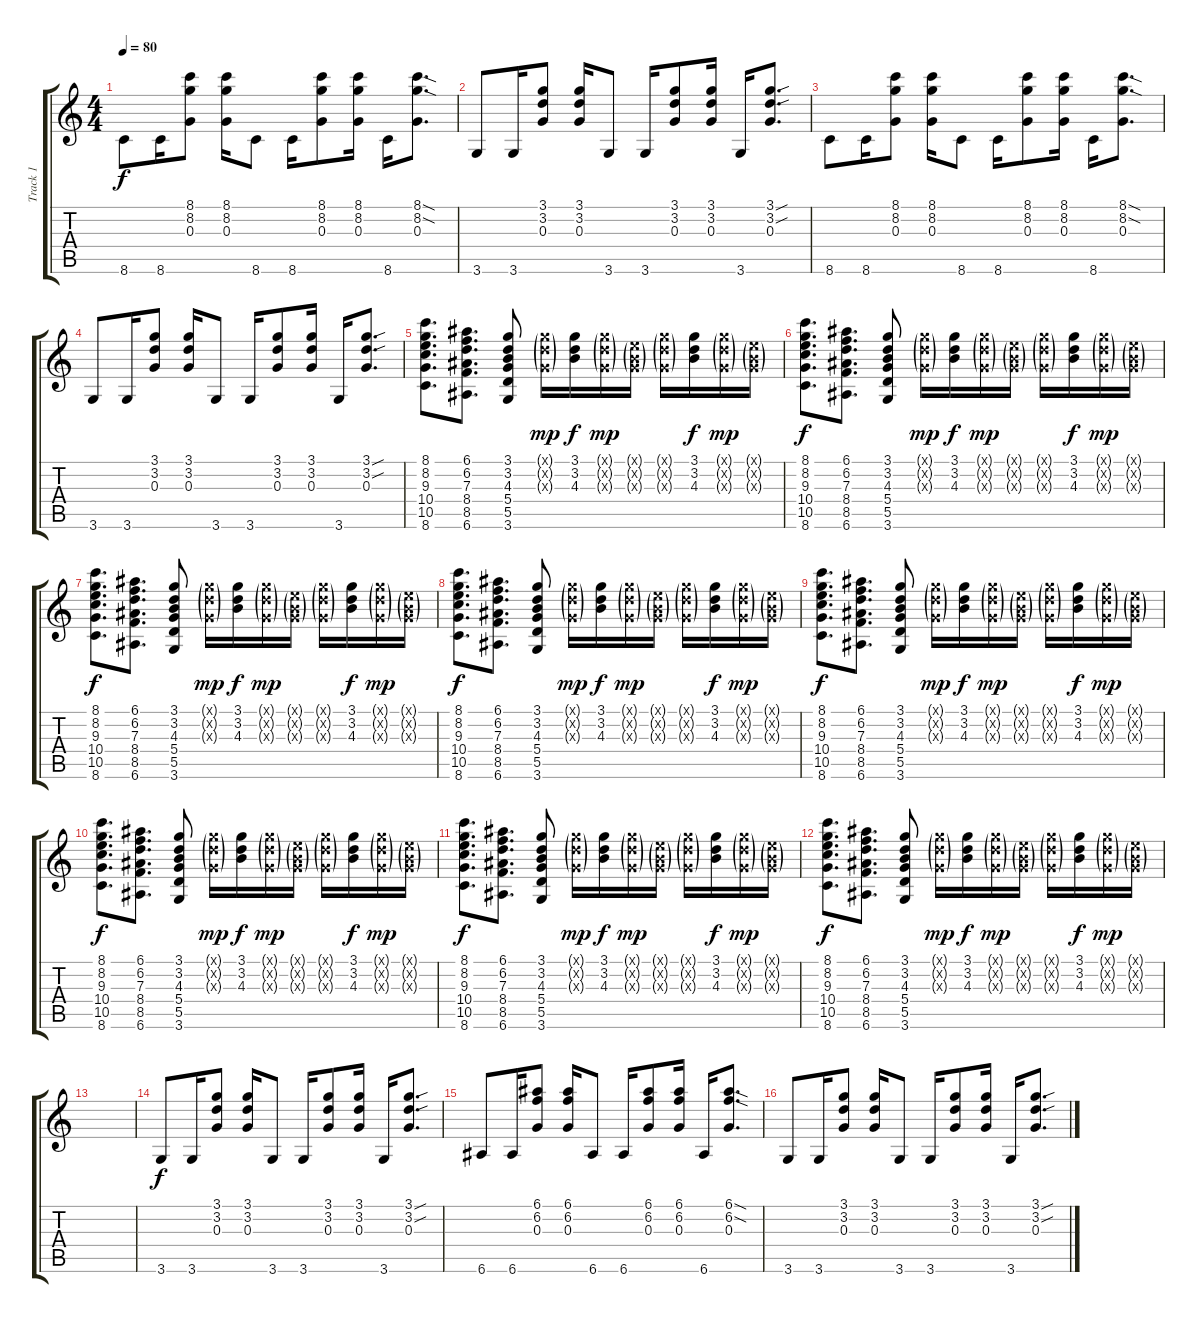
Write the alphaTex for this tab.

\track ("Track 1" "Track 1") {instrument electricguitarclean}
\staff {score tabs}
\tuning (E4 B3 G3 D3 A2 E2) {hide}
\ts (4 4)
\tempo 80
\clef g2
\ks c
8.6.8{dy f} 8.6.16 (8.1 8.2 0.3).8 (8.1 8.2 0.3).16 8.6.8 8.6.16 (8.1 8.2 0.3).8 (8.1 8.2 0.3).16 8.6.16 (8.1{sod} 8.2{sod} 0.3).8{d} |
3.6.8 3.6.16 (3.1 3.2 0.3).8 (3.1 3.2 0.3).16 3.6.8 3.6.16 (3.1 3.2 0.3).8 (3.1 3.2 0.3).16 3.6.16 (3.1{sou} 3.2{sou} 0.3).8{d} |
8.6.8 8.6.16 (8.1 8.2 0.3).8 (8.1 8.2 0.3).16 8.6.8 8.6.16 (8.1 8.2 0.3).8 (8.1 8.2 0.3).16 8.6.16 (8.1{sod} 8.2{sod} 0.3).8{d} |
3.6.8 3.6.16 (3.1 3.2 0.3).8 (3.1 3.2 0.3).16 3.6.8 3.6.16 (3.1 3.2 0.3).8 (3.1 3.2 0.3).16 3.6.16 (3.1{sou} 3.2{sou} 0.3).8{d} |
(8.1 8.2 9.3 10.4 10.5 8.6).8{d} (6.1 6.2 7.3 8.4 8.5 6.6).8{d} (3.1 3.2 4.3 5.4 5.5 3.6).8 (3.1{g x} 3.2{g x} 0.3{g x}).16{dy mp} (3.1 3.2 4.3).16{dy f} (3.1{g x} 3.2{g x} 0.3{g x}).16{dy mp} (0.1{g x} 0.2{g x} 0.3{g x}).16 (3.1{g x} 3.2{g x} 0.3{g x}).16 (3.1 3.2 4.3).16{dy f} (3.1{g x} 3.2{g x} 0.3{g x}).16{dy mp} (0.1{g x} 0.2{g x} 0.3{g x}).16 |
(8.1 8.2 9.3 10.4 10.5 8.6).8{d dy f} (6.1 6.2 7.3 8.4 8.5 6.6).8{d} (3.1 3.2 4.3 5.4 5.5 3.6).8 (3.1{g x} 3.2{g x} 0.3{g x}).16{dy mp} (3.1 3.2 4.3).16{dy f} (3.1{g x} 3.2{g x} 0.3{g x}).16{dy mp} (0.1{g x} 0.2{g x} 0.3{g x}).16 (3.1{g x} 3.2{g x} 0.3{g x}).16 (3.1 3.2 4.3).16{dy f} (3.1{g x} 3.2{g x} 0.3{g x}).16{dy mp} (0.1{g x} 0.2{g x} 0.3{g x}).16 |
(8.1 8.2 9.3 10.4 10.5 8.6).8{d dy f} (6.1 6.2 7.3 8.4 8.5 6.6).8{d} (3.1 3.2 4.3 5.4 5.5 3.6).8 (3.1{g x} 3.2{g x} 0.3{g x}).16{dy mp} (3.1 3.2 4.3).16{dy f} (3.1{g x} 3.2{g x} 0.3{g x}).16{dy mp} (0.1{g x} 0.2{g x} 0.3{g x}).16 (3.1{g x} 3.2{g x} 0.3{g x}).16 (3.1 3.2 4.3).16{dy f} (3.1{g x} 3.2{g x} 0.3{g x}).16{dy mp} (0.1{g x} 0.2{g x} 0.3{g x}).16 |
(8.1 8.2 9.3 10.4 10.5 8.6).8{d dy f} (6.1 6.2 7.3 8.4 8.5 6.6).8{d} (3.1 3.2 4.3 5.4 5.5 3.6).8 (3.1{g x} 3.2{g x} 0.3{g x}).16{dy mp} (3.1 3.2 4.3).16{dy f} (3.1{g x} 3.2{g x} 0.3{g x}).16{dy mp} (0.1{g x} 0.2{g x} 0.3{g x}).16 (3.1{g x} 3.2{g x} 0.3{g x}).16 (3.1 3.2 4.3).16{dy f} (3.1{g x} 3.2{g x} 0.3{g x}).16{dy mp} (0.1{g x} 0.2{g x} 0.3{g x}).16 |
(8.1 8.2 9.3 10.4 10.5 8.6).8{d dy f} (6.1 6.2 7.3 8.4 8.5 6.6).8{d} (3.1 3.2 4.3 5.4 5.5 3.6).8 (3.1{g x} 3.2{g x} 0.3{g x}).16{dy mp} (3.1 3.2 4.3).16{dy f} (3.1{g x} 3.2{g x} 0.3{g x}).16{dy mp} (0.1{g x} 0.2{g x} 0.3{g x}).16 (3.1{g x} 3.2{g x} 0.3{g x}).16 (3.1 3.2 4.3).16{dy f} (3.1{g x} 3.2{g x} 0.3{g x}).16{dy mp} (0.1{g x} 0.2{g x} 0.3{g x}).16 |
(8.1 8.2 9.3 10.4 10.5 8.6).8{d dy f} (6.1 6.2 7.3 8.4 8.5 6.6).8{d} (3.1 3.2 4.3 5.4 5.5 3.6).8 (3.1{g x} 3.2{g x} 0.3{g x}).16{dy mp} (3.1 3.2 4.3).16{dy f} (3.1{g x} 3.2{g x} 0.3{g x}).16{dy mp} (0.1{g x} 0.2{g x} 0.3{g x}).16 (3.1{g x} 3.2{g x} 0.3{g x}).16 (3.1 3.2 4.3).16{dy f} (3.1{g x} 3.2{g x} 0.3{g x}).16{dy mp} (0.1{g x} 0.2{g x} 0.3{g x}).16 |
(8.1 8.2 9.3 10.4 10.5 8.6).8{d dy f} (6.1 6.2 7.3 8.4 8.5 6.6).8{d} (3.1 3.2 4.3 5.4 5.5 3.6).8 (3.1{g x} 3.2{g x} 0.3{g x}).16{dy mp} (3.1 3.2 4.3).16{dy f} (3.1{g x} 3.2{g x} 0.3{g x}).16{dy mp} (0.1{g x} 0.2{g x} 0.3{g x}).16 (3.1{g x} 3.2{g x} 0.3{g x}).16 (3.1 3.2 4.3).16{dy f} (3.1{g x} 3.2{g x} 0.3{g x}).16{dy mp} (0.1{g x} 0.2{g x} 0.3{g x}).16 |
(8.1 8.2 9.3 10.4 10.5 8.6).8{d dy f} (6.1 6.2 7.3 8.4 8.5 6.6).8{d} (3.1 3.2 4.3 5.4 5.5 3.6).8 (3.1{g x} 3.2{g x} 0.3{g x}).16{dy mp} (3.1 3.2 4.3).16{dy f} (3.1{g x} 3.2{g x} 0.3{g x}).16{dy mp} (0.1{g x} 0.2{g x} 0.3{g x}).16 (3.1{g x} 3.2{g x} 0.3{g x}).16 (3.1 3.2 4.3).16{dy f} (3.1{g x} 3.2{g x} 0.3{g x}).16{dy mp} (0.1{g x} 0.2{g x} 0.3{g x}).16 |
|
3.6.8{dy f} 3.6.16 (3.1 3.2 0.3).8 (3.1 3.2 0.3).16 3.6.8 3.6.16 (3.1 3.2 0.3).8 (3.1 3.2 0.3).16 3.6.16 (3.1{sou} 3.2{sou} 0.3).8{d} |
6.6.8 6.6.16 (6.1 6.2 0.3).8 (6.1 6.2 0.3).16 6.6.8 6.6.16 (6.1 6.2 0.3).8 (6.1 6.2 0.3).16 6.6.16 (6.1{sod} 6.2{sod} 0.3).8{d} |
3.6.8 3.6.16 (3.1 3.2 0.3).8 (3.1 3.2 0.3).16 3.6.8 3.6.16 (3.1 3.2 0.3).8 (3.1 3.2 0.3).16 3.6.16 (3.1{sou} 3.2{sou} 0.3).8{d}
